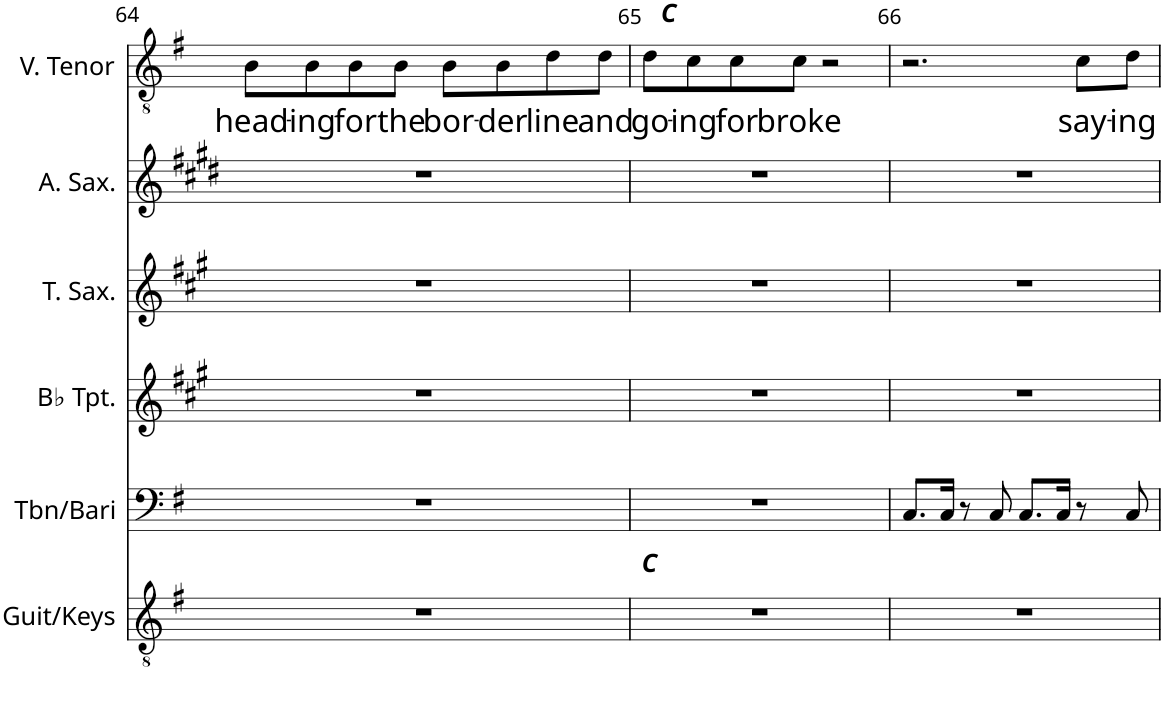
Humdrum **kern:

**kern	**harte	**kern	**kern	**kern	**kern	**kern	**text	**harte
*part6	*part6	*part5	*part4	*part3	*part2	*part1	*part1	*part1
*staff6	*	*staff5	*staff4	*staff3	*staff2	*staff1	*staff1	*
*I"Guit/Keys	*	*I"Tbn/Bari	*I"Bb Trumpet	*I"Tenor Saxophone	*I"Alto Saxophone	*I"V. Tenor	*	*
*I'Guit/Keys	*	*I'Tbn/Bari	*I'Bb Tpt.	*I'T. Sax.	*I'A. Sax.	*I'V. Tenor	*	*
!!LO:PB:g=z
*clefGv2	*	*clefF4	*clefG2	*clefG2	*clefG2	*clefGv2	*	*
*	*	*	*Trd1c2	*Trd8c14	*Trd5c9	*	*	*
*k[f#]	*	*k[f#]	*k[f#c#g#]	*k[f#c#g#]	*k[f#c#g#d#]	*k[f#]	*	*
*M4/4	*	*M4/4	*M4/4	*M4/4	*M4/4	*M4/4	*	*
=64	=64	=64	=64	=64	=64	=64	=64	=64
!	!	!	!	!	!	!	!LO:LY:b	!
1r	.	1r	1r	1r	1r	8B\L	head-	.
!	!	!	!	!	!	!	!LO:LY:b	!
.	.	.	.	.	.	8B\	-ing	.
!	!	!	!	!	!	!	!LO:LY:b	!
.	.	.	.	.	.	8B\	for	.
!	!	!	!	!	!	!	!LO:LY:b	!
.	.	.	.	.	.	8B\J	the	.
!	!	!	!	!	!	!	!LO:LY:b	!
.	.	.	.	.	.	8B\L	bor-	.
!	!	!	!	!	!	!	!LO:LY:b	!
.	.	.	.	.	.	8B\	-der	.
!	!	!	!	!	!	!	!LO:LY:b	!
.	.	.	.	.	.	8d\	line	.
!	!	!	!	!	!	!	!LO:LY:b	!
.	.	.	.	.	.	8d\J	and	.
=65	=65	=65	=65	=65	=65	=65	=65	=65
!	!	!	!	!	!	!	!LO:LY:b	!
1r	C:maj	1r	1r	1r	1r	8d\L	go-	C:maj
!	!	!	!	!	!	!	!LO:LY:b	!
.	.	.	.	.	.	8c\	-ing	.
!	!	!	!	!	!	!	!LO:LY:b	!
.	.	.	.	.	.	8c\	for	.
!	!	!	!	!	!	!	!LO:LY:b	!
.	.	.	.	.	.	8c\J	broke	.
.	.	.	.	.	.	2r	.	.
=66	=66	=66	=66	=66	=66	=66	=66	=66
1r	.	8.C/L	1r	1r	1r	2.r	.	.
.	.	16C/Jk	.	.	.	.	.	.
.	.	8r	.	.	.	.	.	.
.	.	8C/	.	.	.	.	.	.
.	.	8.C/L	.	.	.	.	.	.
.	.	16C/Jk	.	.	.	.	.	.
!	!	!	!	!	!	!	!LO:LY:b	!
.	.	8r	.	.	.	8c\L	say-	.
!	!	!	!	!	!	!	!LO:LY:b	!
.	.	8C/	.	.	.	8d\J	-ing	.
=	=	=	=	=	=	=	=	=
*-	*-	*-	*-	*-	*-	*-	*-	*-
